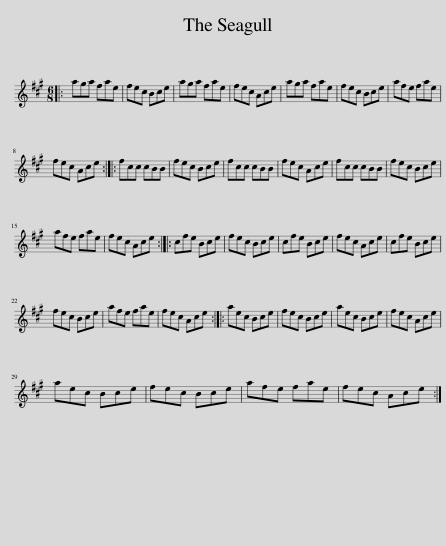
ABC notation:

X:1
L:1/8
M:6/8
I:linebreak $
K:A
V:1 treble
V:1
|: aga fae | fec Bce | aga fae | fec Ace | aga fae | %5
 fec Bce | afe fae |$ fec Ace :: fcc cBB | fec Bce | %10
 fcc cBB | fec Ace | fcc cBB | fec Bce |$ afe fae | %15
 fec Ace :: cfe Bce | fec Bce | cfe Bce | fec Ace | %20
 cfe Bce |$ fec Bce | afe fae | fec Ace :: aec Bce | %25
 fec Bce | aec Bce | fec Ace |$ aec Bce | fec Bce | %30
 afe fae | fec Ace :| %32
